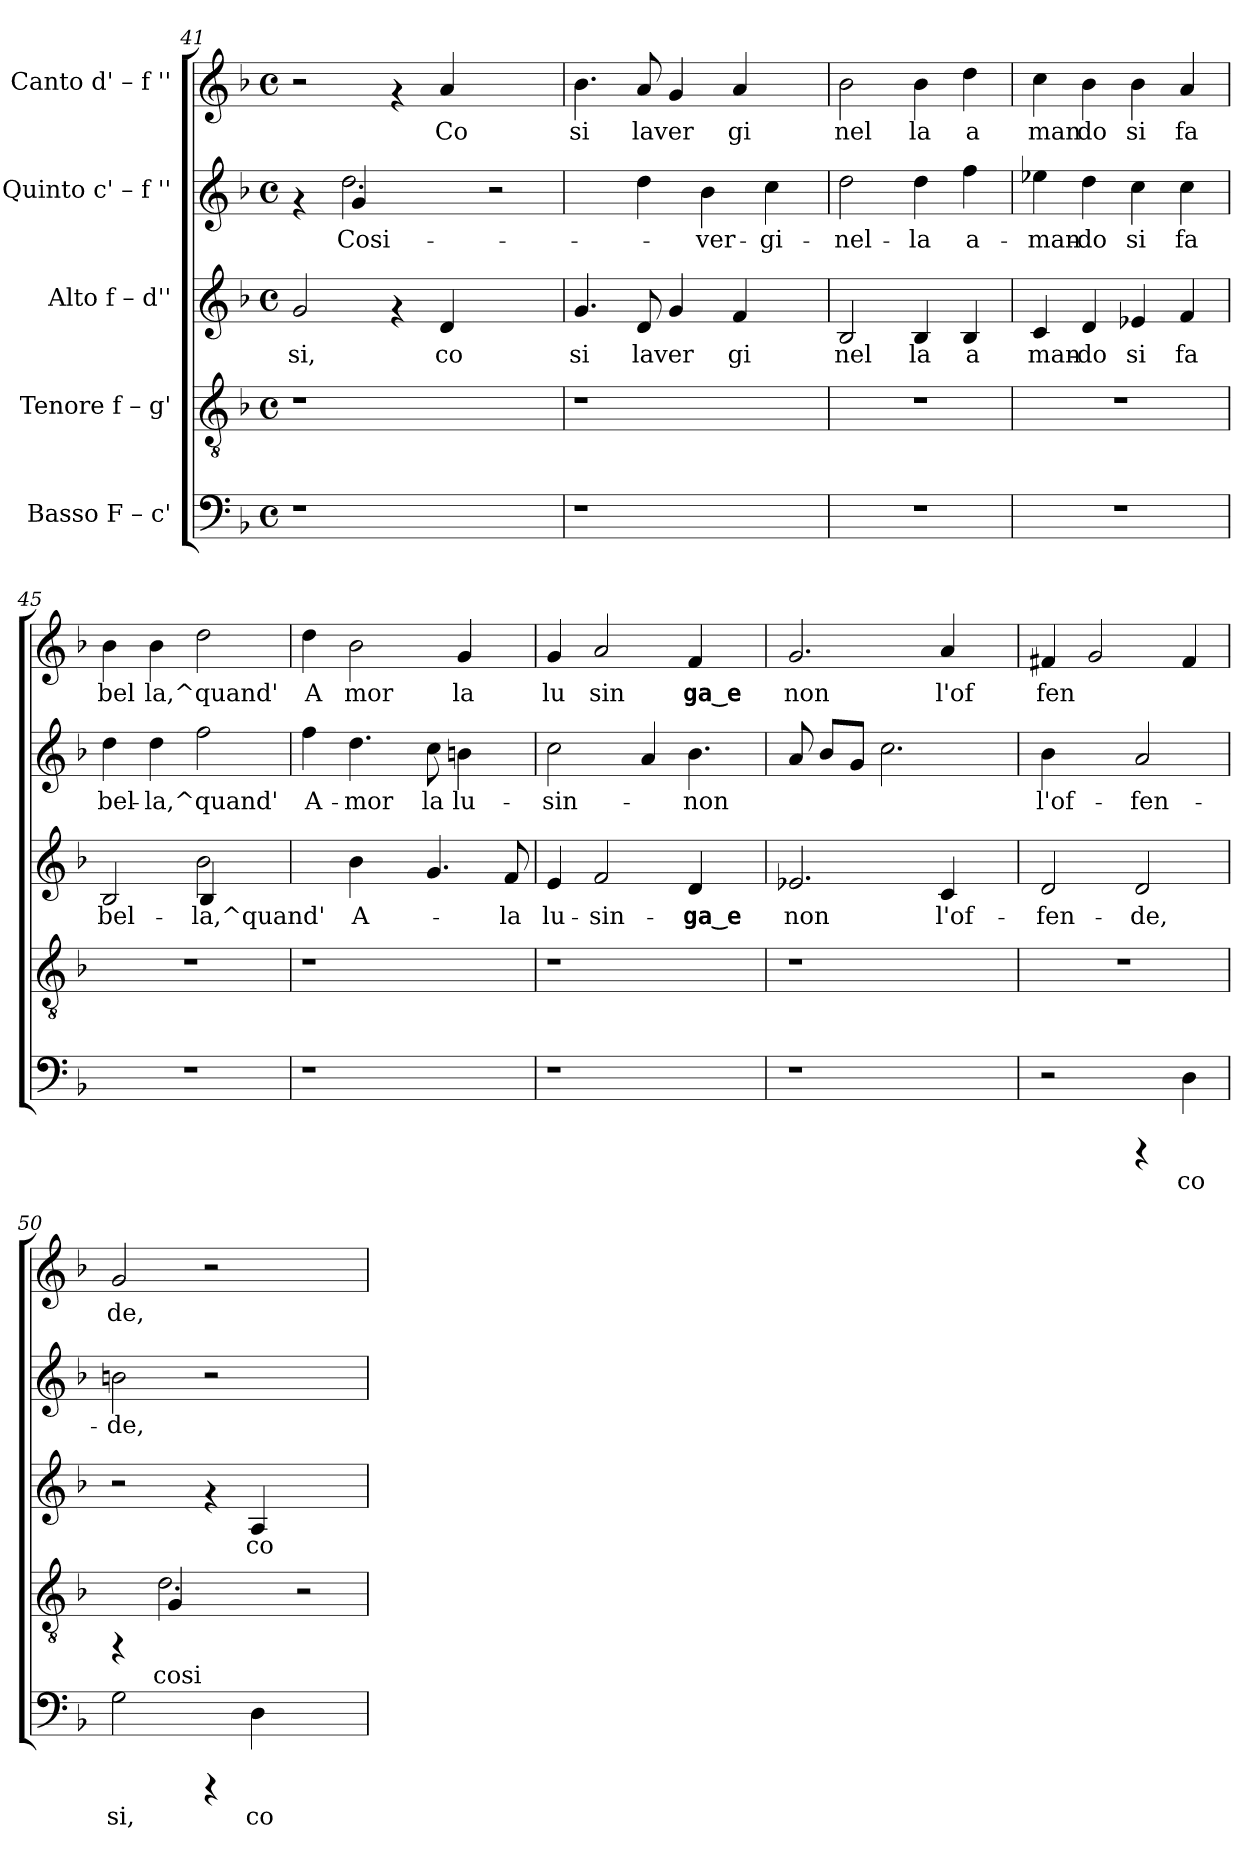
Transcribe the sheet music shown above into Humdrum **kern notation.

**kern	**text	**kern	**text	**kern	**text	**kern	**text	**kern	**text
*part5	*part5	*part4	*part4	*part3	*part3	*part2	*part2	*part1	*part1
*staff5	*staff5	*staff4	*staff4	*staff3	*staff3	*staff2	*staff2	*staff1	*staff1
*I"Basso  F – c'	*	*I"Tenore  f – g'	*	*I"Alto  f – d''	*	*I"Quinto  c' – f ''	*	*I"Canto  d' – f ''	*
*clefF4	*	*clefGv2	*	*clefG2	*	*clefG2	*	*clefG2	*
*k[b-]	*	*k[b-]	*	*k[b-]	*	*k[b-]	*	*k[b-]	*
*F:	*	*F:	*	*F:	*	*F:	*	*F:	*
*M4/4	*	*M4/4	*	*M4/4	*	*M4/4	*	*M4/4	*
*met(c)	*	*met(c)	*	*met(c)	*	*met(c)	*	*met(c)	*
=41	=41	=41	=41	=41	=41	=41	=41	=41	=41
!	!	!	!	!	!LO:LY:b:rj	!	!	!	!
*	*	*	*	*	*	*^	*	*	*
1r	.	1r	.	2g/	si,	4rf	4ryy	.	2r	.
!	!	!	!	!	!	!	!	!LO:LY:b:cj	!	!
.	.	.	.	.	.	2.dd\	4g/	Cosi-	.	.
.	.	.	.	4rf	.	.	1ryy	.	4rf	.
!	!	!	!	!	!LO:LY:b:rj	!	!	!	!	!LO:LY:b:rj
.	.	.	.	4d/	co	.	.	.	4a/	Co
2ryy	.	2ryy	.	2ryy	.	2r	.	.	2ryy	.
*	*	*	*	*	*	*v	*v	*	*	*
=42	=42	=42	=42	=42	=42	=42	=42	=42	=42
!	!	!	!	!	!LO:LY:b:rj	!	!	!	!LO:LY:b:rj
1r	.	1r	.	4.g/	si	4.ryy	.	4.b-\	si
!	!	!	!	!	!LO:LY:b:rj	!	!	!	!LO:LY:b:rj
.	.	.	.	8d/	laver	4dd\	.	8a/	laver
!	!	!	!	!	!LO:LY:b:rj	!	!	!	!LO:LY:b:rj
.	.	.	.	4g/	.	.	.	4g/	.
!	!	!	!	!	!	!	!LO:LY:b:cj	!	!
.	.	.	.	.	.	4b-\	-ver-	.	.
!	!	!	!	!	!LO:LY:b:rj	!	!	!	!LO:LY:b:rj
.	.	.	.	4f/	gi	.	.	4a/	gi
!	!	!	!	!	!	!	!LO:LY:b:cj	!	!
.	.	.	.	.	.	4cc\	-gi-	.	.
8ryy	.	8ryy	.	8ryy	.	.	.	8ryy	.
=43	=43	=43	=43	=43	=43	=43	=43	=43	=43
!	!	!	!	!	!LO:LY:b:rj	!	!LO:LY:b:cj	!	!LO:LY:b:rj
1r	.	1r	.	2B-/	nel	2dd\	-nel-	2b-\	nel
!	!	!	!	!	!LO:LY:b:rj	!	!LO:LY:b:cj	!	!LO:LY:b:rj
.	.	.	.	4B-/	la	4dd\	-la	4b-\	la
!	!	!	!	!	!LO:LY:b:rj	!	!LO:LY:b:cj	!	!LO:LY:b:rj
.	.	.	.	4B-/	a	4ff\	a-	4dd\	a
!!LO:PB:g=z
=44	=44	=44	=44	=44	=44	=44	=44	=44	=44
!	!	!	!	!	!LO:LY:b:rj	!	!LO:LY:b:cj	!	!LO:LY:b:rj
1r	.	1r	.	4c/	man-	4ee-X\	-man-	4cc\	man
!	!	!	!	!	!LO:LY:b:rj	!	!LO:LY:b:cj	!	!LO:LY:b:rj
.	.	.	.	4d/	-do	4dd\	-do	4b-\	do
!	!	!	!	!	!LO:LY:b:rj	!	!LO:LY:b:cj	!	!LO:LY:b:rj
.	.	.	.	4e-X/	si	4cc\	si	4b-\	si
!	!	!	!	!	!LO:LY:b:rj	!	!LO:LY:b:cj	!	!LO:LY:b:rj
.	.	.	.	4f/	fa	4cc\	fa	4a/	fa
=45	=45	=45	=45	=45	=45	=45	=45	=45	=45
!	!	!	!	!	!LO:LY:b:rj	!	!LO:LY:b:cj	!	!LO:LY:b:rj
*	*	*	*	*^	*	*	*	*	*
1r	.	1r	.	2B-/	2ryy	bel-	4dd\	bel-	4b-\	bel
!	!	!	!	!	!	!	!	!LO:LY:b:cj	!	!LO:LY:b:rj
.	.	.	.	.	.	.	4dd\	-la,^quand'	4b-\	la,^quand'
!	!	!	!	!	!	!LO:LY:b:rj	!	!LO:LY:b:cj	!	!LO:LY:b:rj
.	.	.	.	2b-\	4B-/	-la,^quand'	2ff\	.	2dd\	.
.	.	.	.	.	4ryy	.	.	.	.	.
=46	=46	=46	=46	=46	=46	=46	=46	=46	=46	=46
!	!	!	!	!	!	!	!	!LO:LY:b:cj	!	!LO:LY:b:rj
*	*	*	*	*v	*v	*	*	*	*	*
1r	.	1r	.	4ryy	.	4ff\	A-	4dd\	A
!	!	!	!	!	!LO:LY:b:rj	!	!LO:LY:b:cj	!	!LO:LY:b:rj
.	.	.	.	4b-\	A-	4.dd\	-mor	2b-\	mor
.	.	.	.	8ryy	.	.	.	.	.
!	!	!	!	!	!	!	!LO:LY:b:cj	!	!
.	.	.	.	4.g/	.	8cc\	la	.	.
!	!	!	!	!	!	!	!LO:LY:b:cj	!	!LO:LY:b:rj
.	.	.	.	.	.	4bn\	lu-	4g/	la
!	!	!	!	!	!LO:LY:b:rj	!	!	!	!
8ryy	.	8ryy	.	8f/	-la	8ryy	.	8ryy	.
=47	=47	=47	=47	=47	=47	=47	=47	=47	=47
!	!	!	!	!	!LO:LY:b:rj	!	!LO:LY:b:cj	!	!LO:LY:b:rj
1r	.	1r	.	4e/	lu-	2cc\	-sin-	4g/	lu
!	!	!	!	!	!LO:LY:b:rj	!	!	!	!LO:LY:b:rj
.	.	.	.	2f/	-sin-	.	.	2a/	sin
.	.	.	.	.	.	4a/	.	.	.
!	!	!	!	!	!LO:LY:b:rj	!	!LO:LY:b:cj	!	!LO:LY:b:rj
.	.	.	.	4d/	-ga‿e	4.b-\	-non	4f/	ga‿e
8ryy	.	8ryy	.	8ryy	.	.	.	8ryy	.
=48	=48	=48	=48	=48	=48	=48	=48	=48	=48
!	!	!	!	!	!LO:LY:b:rj	!	!LO:LY:b:cj	!	!LO:LY:b:rj
1r	.	1r	.	2.e-X/	non	8a/	.	2.g/	non
!	!	!	!	!	!	!	!LO:LY:b:cj	!	!
.	.	.	.	.	.	8b-/L	.	.	.
!	!	!	!	!	!	!	!LO:LY:b:cj	!	!
.	.	.	.	.	.	8g/J	.	.	.
.	.	.	.	.	.	2.cc\	.	.	.
!	!	!	!	!	!LO:LY:b:rj	!	!	!	!LO:LY:b:rj
.	.	.	.	4c/	l'of-	.	.	4a/	l'of
8ryy	.	8ryy	.	8ryy	.	.	.	8ryy	.
=49	=49	=49	=49	=49	=49	=49	=49	=49	=49
!	!	!	!	!	!LO:LY:b:rj	!	!LO:LY:b:cj	!	!LO:LY:b:rj
2r	.	1r	.	2d/	-fen-	4b-\	l'of-	4f#X/	fen
!	!	!	!	!	!	!	!	!	!LO:LY:b:rj
.	.	.	.	.	.	4ryy	.	2g/	.
!	!	!	!	!	!LO:LY:b:rj	!	!LO:LY:b:cj	!	!
4rCCC	.	.	.	2d/	-de,	2a/	-fen-	.	.
!	!LO:LY:b:cj	!	!	!	!	!	!	!	!LO:LY:b:rj
4D\	co	.	.	.	.	.	.	4f#/	.
!!LO:PB:g=z
=50	=50	=50	=50	=50	=50	=50	=50	=50	=50
!	!LO:LY:b:cj	!	!	!	!	!	!LO:LY:b:cj	!	!LO:LY:b:rj
*	*	*^	*	*	*	*	*	*	*
2G\	si,	4rFF	4ryy	.	2r	.	2bn\	-de,	2g/	de,
!	!	!	!	!LO:LY:b:rj	!	!	!	!	!	!
.	.	2.d\	4G/	cosi-	.	.	.	.	.	.
4rCCC	.	.	1ryy	.	4rf	.	2r	.	2r	.
!	!LO:LY:b:cj	!	!	!	!	!LO:LY:b:rj	!	!	!	!
4D\	co-	.	.	.	4A/	co	.	.	.	.
2ryy	.	2r	.	.	2ryy	.	2ryy	.	2ryy	.
*	*	*v	*v	*	*	*	*	*	*	*
=	=	=	=	=	=	=	=	=	=
*-	*-	*-	*-	*-	*-	*-	*-	*-	*-
